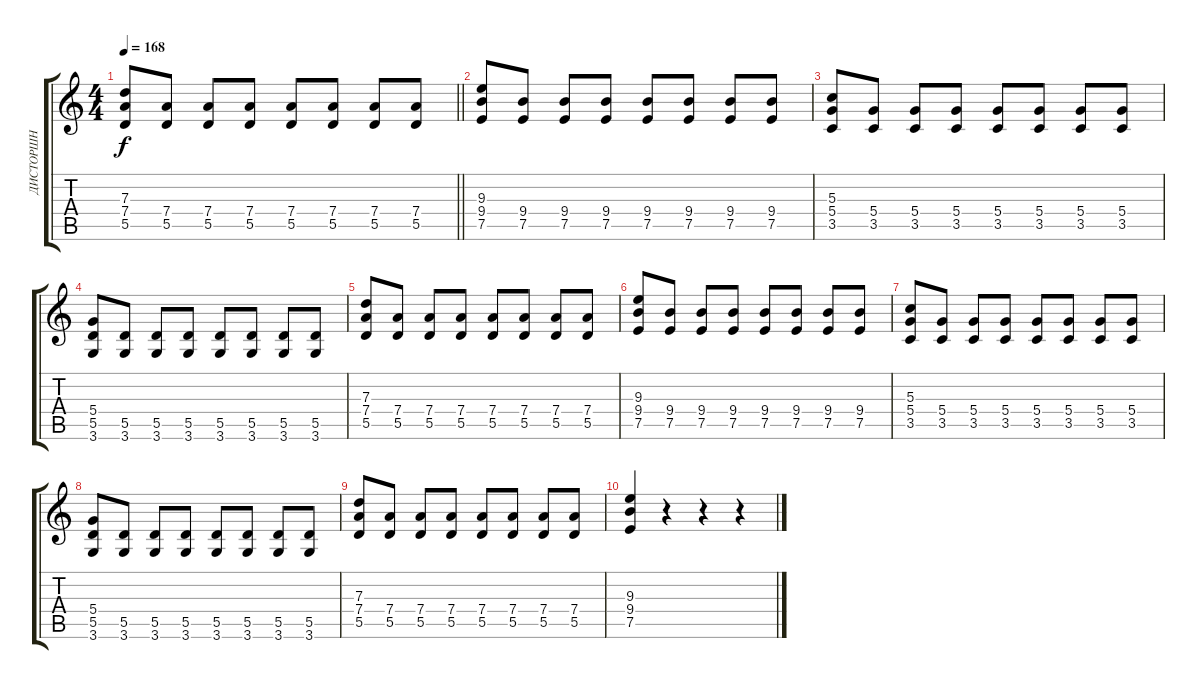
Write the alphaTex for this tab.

\track ("ДИСТОРШН" "ДИСТОРШН") {instrument distortionguitar}
\staff {score tabs}
\tuning (E4 B3 G3 D3 A2 E2) {hide}
\ts (4 4)
\tempo 168
\clef g2
\barLineRight lightlight
\ks c
(7.3 7.4 5.5).8{dy f} (7.4 5.5).8 (7.4 5.5).8 (7.4 5.5).8 (7.4 5.5).8 (7.4 5.5).8 (7.4 5.5).8 (7.4 5.5).8 |
\section ("" "")
(9.3 9.4 7.5).8 (9.4 7.5).8 (9.4 7.5).8 (9.4 7.5).8 (9.4 7.5).8 (9.4 7.5).8 (9.4 7.5).8 (9.4 7.5).8 |
(5.3 5.4 3.5).8 (5.4 3.5).8 (5.4 3.5).8 (5.4 3.5).8 (5.4 3.5).8 (5.4 3.5).8 (5.4 3.5).8 (5.4 3.5).8 |
(5.4 5.5 3.6).8 (5.5 3.6).8 (5.5 3.6).8 (5.5 3.6).8 (5.5 3.6).8 (5.5 3.6).8 (5.5 3.6).8 (5.5 3.6).8 |
(7.3 7.4 5.5).8 (7.4 5.5).8 (7.4 5.5).8 (7.4 5.5).8 (7.4 5.5).8 (7.4 5.5).8 (7.4 5.5).8 (7.4 5.5).8 |
(9.3 9.4 7.5).8 (9.4 7.5).8 (9.4 7.5).8 (9.4 7.5).8 (9.4 7.5).8 (9.4 7.5).8 (9.4 7.5).8 (9.4 7.5).8 |
(5.3 5.4 3.5).8 (5.4 3.5).8 (5.4 3.5).8 (5.4 3.5).8 (5.4 3.5).8 (5.4 3.5).8 (5.4 3.5).8 (5.4 3.5).8 |
(5.4 5.5 3.6).8 (5.5 3.6).8 (5.5 3.6).8 (5.5 3.6).8 (5.5 3.6).8 (5.5 3.6).8 (5.5 3.6).8 (5.5 3.6).8 |
(7.3 7.4 5.5).8 (7.4 5.5).8 (7.4 5.5).8 (7.4 5.5).8 (7.4 5.5).8 (7.4 5.5).8 (7.4 5.5).8 (7.4 5.5).8 |
(9.3 9.4 7.5).4 r.4 r.4 r.4
